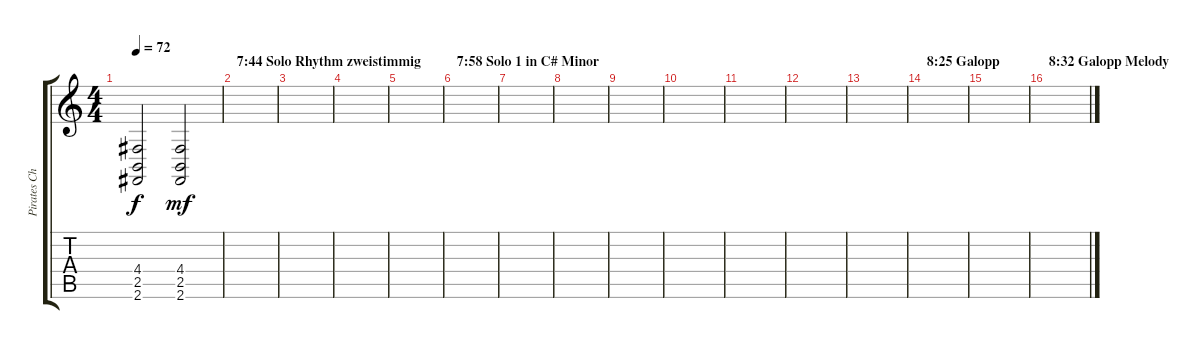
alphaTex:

\track ("Pirates Choir / Cannons" "Pirates Ch") {instrument choiraahs}
\staff {score tabs}
\tuning (E4 B3 G3 D3 A2 E2) {hide}
\ts (4 4)
\tempo 72
\clef g2
\ks c
(4.4{t} 2.5{t} 2.6{t}).2{dy f} (4.4 2.5 2.6).2{dy mf} |
\section ("" "7:44 Solo Rhythm zweistimmig")
|
|
|
|
\section ("" "7:58 Solo 1 in C# Minor")
|
|
|
|
|
|
|
|
\section ("" "8:25 Galopp")
|
|
\section ("" "8:32 Galopp Melody")
